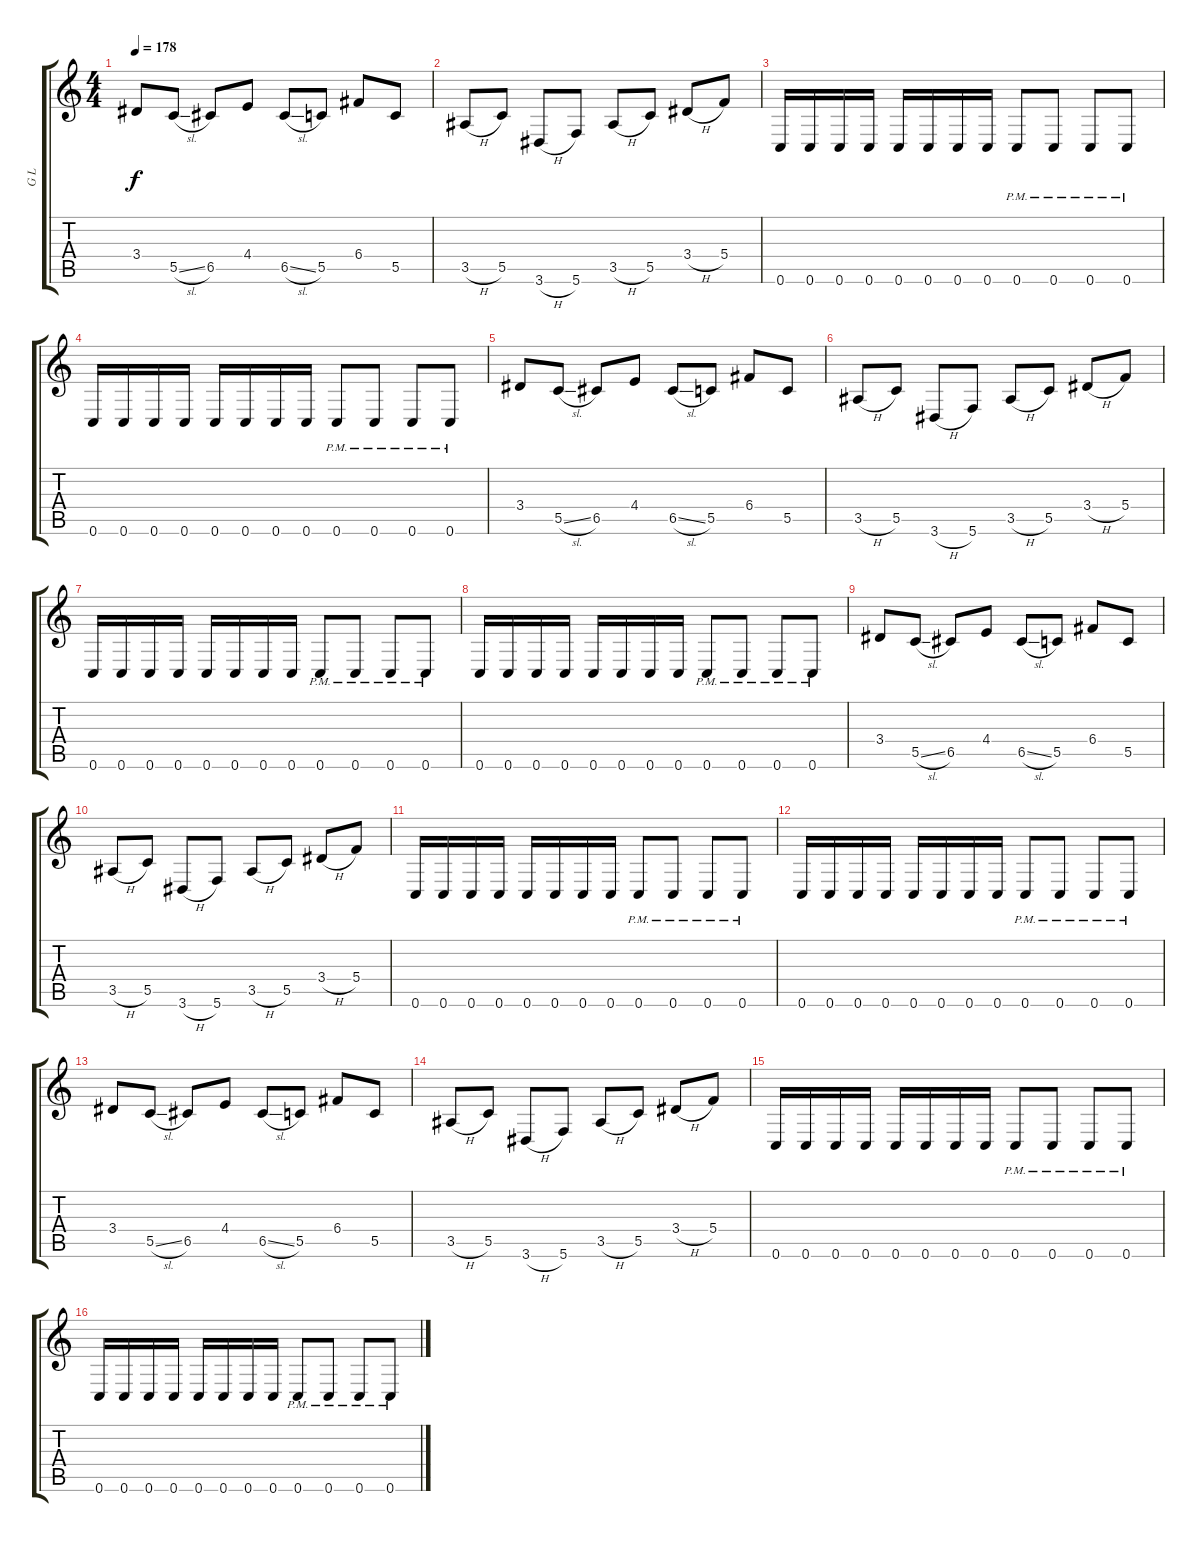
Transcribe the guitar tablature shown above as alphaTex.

\track ("G L" "G L") {instrument distortionguitar}
\staff {score tabs}
\tuning (D4 A3 F3 C3 G2 C2) {hide}
\ts (4 4)
\tempo 178
\clef g2
\ks c
3.4.8{dy f} 5.5{sl}.8 6.5.8 4.4.8 6.5{sl}.8 5.5.8 6.4.8 5.5.8 |
3.5{h}.8 5.5.8 3.6{h}.8 5.6.8 3.5{h}.8 5.5.8 3.4{h}.8 5.4.8 |
0.6.16 0.6.16 0.6.16 0.6.16 0.6.16 0.6.16 0.6.16 0.6.16 0.6{pm}.8 0.6{pm}.8 0.6{pm}.8 0.6{pm}.8 |
0.6.16 0.6.16 0.6.16 0.6.16 0.6.16 0.6.16 0.6.16 0.6.16 0.6{pm}.8 0.6{pm}.8 0.6{pm}.8 0.6{pm}.8 |
3.4.8 5.5{sl}.8 6.5.8 4.4.8 6.5{sl}.8 5.5.8 6.4.8 5.5.8 |
3.5{h}.8 5.5.8 3.6{h}.8 5.6.8 3.5{h}.8 5.5.8 3.4{h}.8 5.4.8 |
0.6.16 0.6.16 0.6.16 0.6.16 0.6.16 0.6.16 0.6.16 0.6.16 0.6{pm}.8 0.6{pm}.8 0.6{pm}.8 0.6{pm}.8 |
0.6.16 0.6.16 0.6.16 0.6.16 0.6.16 0.6.16 0.6.16 0.6.16 0.6{pm}.8 0.6{pm}.8 0.6{pm}.8 0.6{pm}.8 |
3.4.8 5.5{sl}.8 6.5.8 4.4.8 6.5{sl}.8 5.5.8 6.4.8 5.5.8 |
3.5{h}.8 5.5.8 3.6{h}.8 5.6.8 3.5{h}.8 5.5.8 3.4{h}.8 5.4.8 |
0.6.16 0.6.16 0.6.16 0.6.16 0.6.16 0.6.16 0.6.16 0.6.16 0.6{pm}.8 0.6{pm}.8 0.6{pm}.8 0.6{pm}.8 |
0.6.16 0.6.16 0.6.16 0.6.16 0.6.16 0.6.16 0.6.16 0.6.16 0.6{pm}.8 0.6{pm}.8 0.6{pm}.8 0.6{pm}.8 |
3.4.8 5.5{sl}.8 6.5.8 4.4.8 6.5{sl}.8 5.5.8 6.4.8 5.5.8 |
3.5{h}.8 5.5.8 3.6{h}.8 5.6.8 3.5{h}.8 5.5.8 3.4{h}.8 5.4.8 |
0.6.16 0.6.16 0.6.16 0.6.16 0.6.16 0.6.16 0.6.16 0.6.16 0.6{pm}.8 0.6{pm}.8 0.6{pm}.8 0.6{pm}.8 |
0.6.16 0.6.16 0.6.16 0.6.16 0.6.16 0.6.16 0.6.16 0.6.16 0.6{pm}.8 0.6{pm}.8 0.6{pm}.8 0.6{pm}.8
